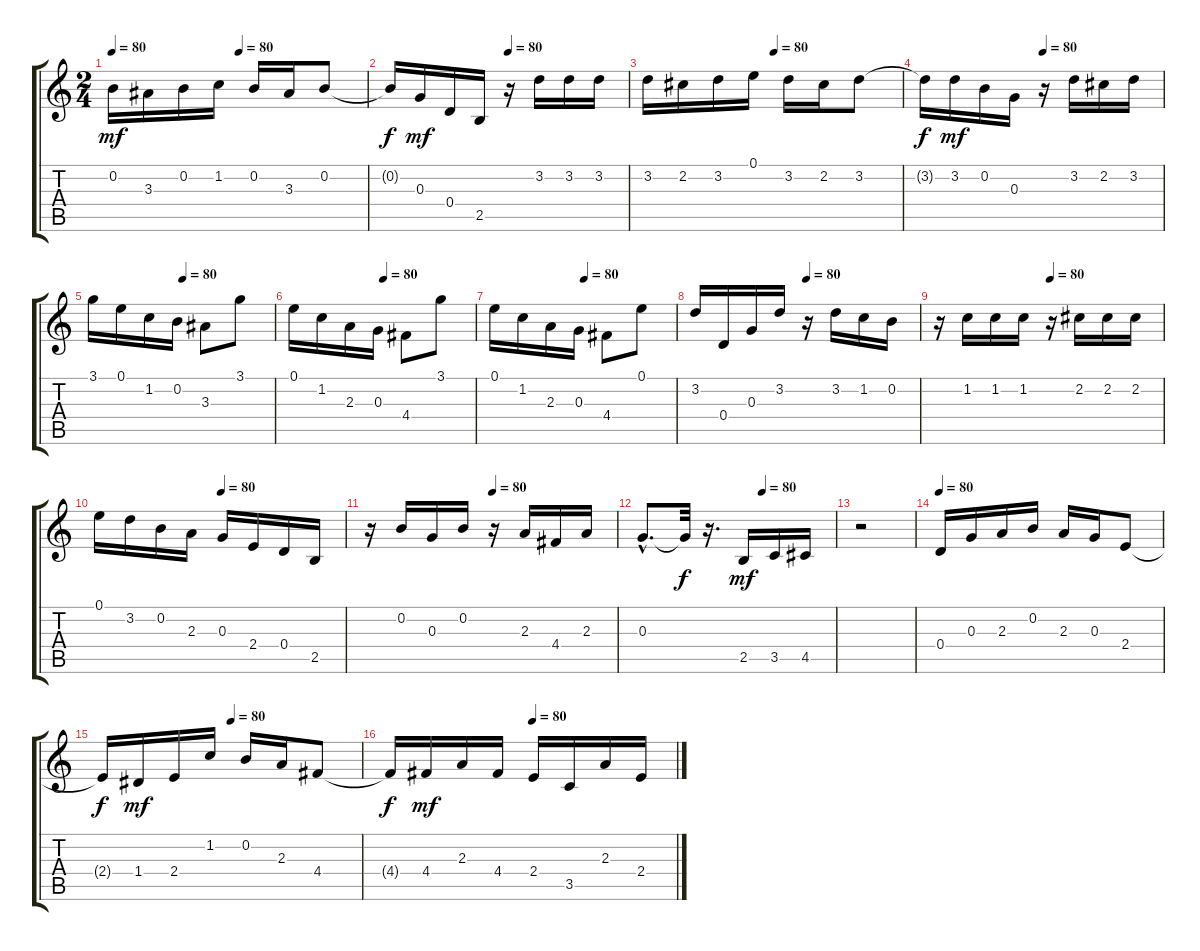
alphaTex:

\track "" {instrument acousticguitarnylon}
\staff {score tabs}
\tuning (E4 B3 G3 D3 A2 E2) {hide}
\ts (2 4)
\tempo 80
\tempo (80 0.5)
\clef g2
\ks c
0.2.16{dy mf} 3.3.16 0.2.16 1.2.16 0.2.16 3.3.16 0.2.8 |
\tempo (80 0.5)
0.2{t}.16{dy f} 0.3.16{dy mf} 0.4.16 2.5.16 r.16 3.2.16 3.2.16 3.2.16 |
\tempo (80 0.5)
3.2.16 2.2.16 3.2.16 0.1.16 3.2.16 2.2.16 3.2.8 |
\tempo (80 0.5)
3.2{t}.16{dy f} 3.2.16{dy mf} 0.2.16 0.3.16 r.16 3.2.16 2.2.16 3.2.16 |
\tempo (80 0.5)
3.1.16 0.1.16 1.2.16 0.2.16 3.3.8 3.1.8 |
\tempo (80 0.5)
0.1.16 1.2.16 2.3.16 0.3.16 4.4.8 3.1.8 |
\tempo (80 0.5)
0.1.16 1.2.16 2.3.16 0.3.16 4.4.8 0.1.8 |
\tempo (80 0.5)
3.2.16 0.4.16 0.3.16 3.2.16 r.16 3.2.16 1.2.16 0.2.16 |
\tempo (80 0.5)
r.16 1.2.16 1.2.16 1.2.16 r.16 2.2.16 2.2.16 2.2.16 |
\tempo (80 0.5)
0.1.16 3.2.16 0.2.16 2.3.16 0.3.16 2.4.16 0.4.16 2.5.16 |
\tempo (80 0.5)
r.16 0.2.16 0.3.16 0.2.16 r.16 2.3.16 4.4.16 2.3.16 |
\tempo (80 0.625)
0.3{hac}.8{d} 0.3{t}.32{dy f} r.16{d} 2.5.16{dy mf} 3.5.16 4.5.16 |
r.2 |
\tempo 80
0.4.16 0.3.16 2.3.16 0.2.16 2.3.16 0.3.16 2.4.8 |
\tempo (80 0.5)
2.4{t}.16{dy f} 1.4.16{dy mf} 2.4.16 1.2.16 0.2.16 2.3.16 4.4.8 |
\tempo (80 0.5)
4.4{t}.16{dy f} 4.4.16{dy mf} 2.3.16 4.4.16 2.4.16 3.5.16 2.3.16 2.4.16
